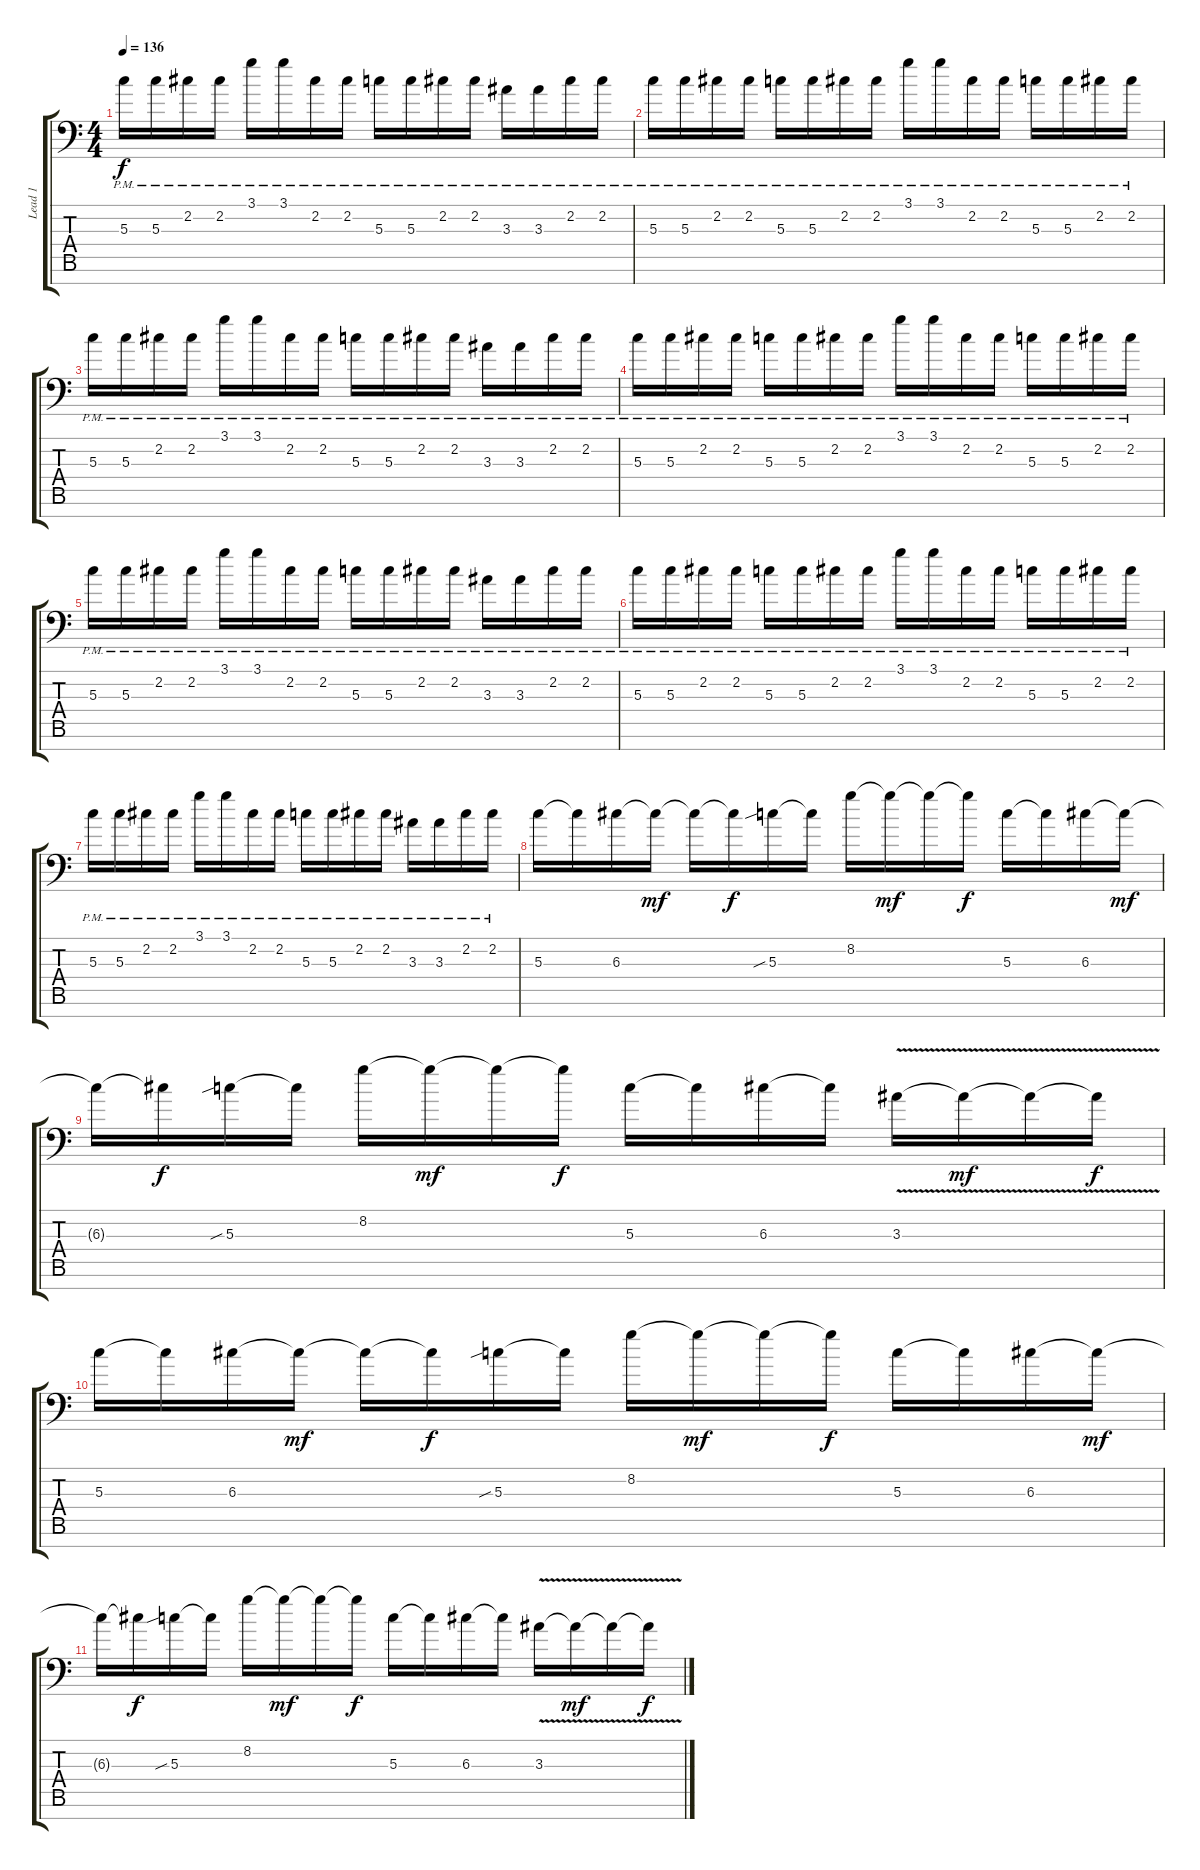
\track ("Lead 1" "Lead 1") {instrument distortionguitar}
\staff {score tabs}
\tuning (E4 B3 G3 D3 A2 E2 A1) {hide}
\ts (4 4)
\tempo 136
\clef f4
\ks c
5.3{pm}.16{dy f} 5.3{pm}.16 2.2{pm}.16 2.2{pm}.16 3.1{pm}.16 3.1{pm}.16 2.2{pm}.16 2.2{pm}.16 5.3{pm}.16 5.3{pm}.16 2.2{pm}.16 2.2{pm}.16 3.3{pm}.16 3.3{pm}.16 2.2{pm}.16 2.2{pm}.16 |
5.3{pm}.16 5.3{pm}.16 2.2{pm}.16 2.2{pm}.16 5.3{pm}.16 5.3{pm}.16 2.2{pm}.16 2.2{pm}.16 3.1{pm}.16 3.1{pm}.16 2.2{pm}.16 2.2{pm}.16 5.3{pm}.16 5.3{pm}.16 2.2{pm}.16 2.2{pm}.16 |
5.3{pm}.16 5.3{pm}.16 2.2{pm}.16 2.2{pm}.16 3.1{pm}.16 3.1{pm}.16 2.2{pm}.16 2.2{pm}.16 5.3{pm}.16 5.3{pm}.16 2.2{pm}.16 2.2{pm}.16 3.3{pm}.16 3.3{pm}.16 2.2{pm}.16 2.2{pm}.16 |
5.3{pm}.16 5.3{pm}.16 2.2{pm}.16 2.2{pm}.16 5.3{pm}.16 5.3{pm}.16 2.2{pm}.16 2.2{pm}.16 3.1{pm}.16 3.1{pm}.16 2.2{pm}.16 2.2{pm}.16 5.3{pm}.16 5.3{pm}.16 2.2{pm}.16 2.2{pm}.16 |
5.3{pm}.16 5.3{pm}.16 2.2{pm}.16 2.2{pm}.16 3.1{pm}.16 3.1{pm}.16 2.2{pm}.16 2.2{pm}.16 5.3{pm}.16 5.3{pm}.16 2.2{pm}.16 2.2{pm}.16 3.3{pm}.16 3.3{pm}.16 2.2{pm}.16 2.2{pm}.16 |
5.3{pm}.16 5.3{pm}.16 2.2{pm}.16 2.2{pm}.16 5.3{pm}.16 5.3{pm}.16 2.2{pm}.16 2.2{pm}.16 3.1{pm}.16 3.1{pm}.16 2.2{pm}.16 2.2{pm}.16 5.3{pm}.16 5.3{pm}.16 2.2{pm}.16 2.2{pm}.16 |
5.3{pm}.16 5.3{pm}.16 2.2{pm}.16 2.2{pm}.16 3.1{pm}.16 3.1{pm}.16 2.2{pm}.16 2.2{pm}.16 5.3{pm}.16 5.3{pm}.16 2.2{pm}.16 2.2{pm}.16 3.3{pm}.16 3.3{pm}.16 2.2{pm}.16 2.2{pm}.16 |
5.3.16{volume 4} 5.3{t}.16 6.3.16 6.3{t}.16{dy mf} 6.3{t}.16 6.3{t}.16{dy f} 5.3{sib}.16 5.3{t}.16 8.2.16 8.2{t}.16{dy mf} 8.2{t}.16 8.2{t}.16{dy f} 5.3.16 5.3{t}.16 6.3.16 6.3{t}.16{dy mf} |
6.3{t}.16 6.3{t}.16{dy f} 5.3{sib}.16 5.3{t}.16 8.2.16 8.2{t}.16{dy mf} 8.2{t}.16 8.2{t}.16{dy f} 5.3.16 5.3{t}.16 6.3.16 6.3{t}.16 3.3{v}.16 3.3{v t}.16{dy mf} 3.3{v t}.16 3.3{v t}.16{dy f} |
5.3.16 5.3{t}.16 6.3.16 6.3{t}.16{dy mf} 6.3{t}.16 6.3{t}.16{dy f} 5.3{sib}.16 5.3{t}.16 8.2.16 8.2{t}.16{dy mf} 8.2{t}.16 8.2{t}.16{dy f} 5.3.16 5.3{t}.16 6.3.16 6.3{t}.16{dy mf} |
6.3{t}.16 6.3{t}.16{dy f} 5.3{sib}.16 5.3{t}.16 8.2.16 8.2{t}.16{dy mf} 8.2{t}.16 8.2{t}.16{dy f} 5.3.16 5.3{t}.16 6.3.16 6.3{t}.16 3.3{v}.16 3.3{v t}.16{dy mf} 3.3{v t}.16{volume 0} 3.3{v t}.16{dy f}
